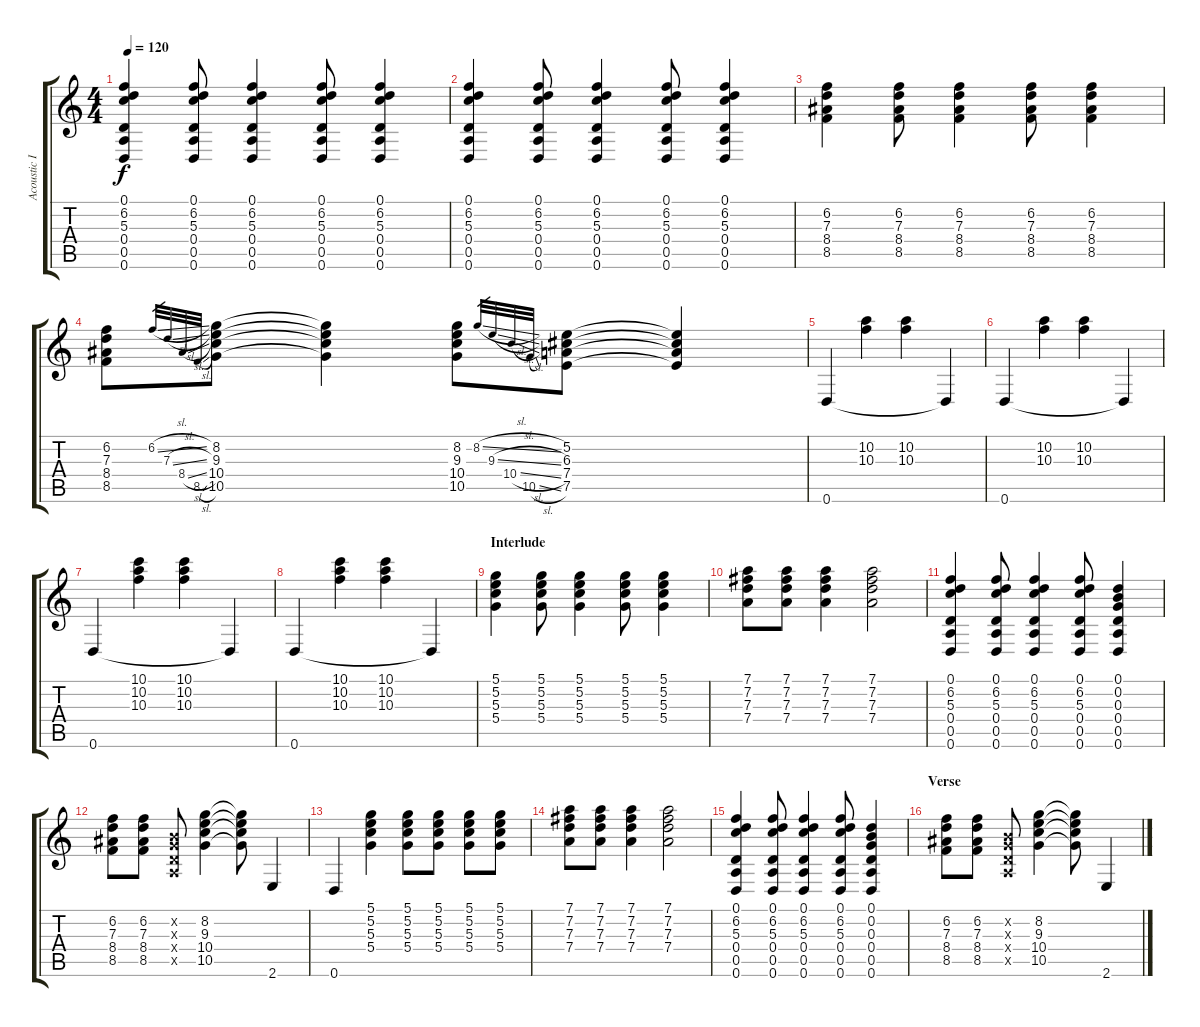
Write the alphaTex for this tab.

\track ("Acoustic I" "Acoustic I") {instrument acousticguitarnylon}
\staff {score tabs}
\tuning (D4 B3 G3 D3 A2 D2) {hide}
\ts (4 4)
\tempo 120
\clef g2
\ks c
(0.1 6.2 5.3 0.4 0.5 0.6).4{dy f} (0.1 6.2 5.3 0.4 0.5 0.6).8 (0.1 6.2 5.3 0.4 0.5 0.6).4 (0.1 6.2 5.3 0.4 0.5 0.6).8 (0.1 6.2 5.3 0.4 0.5 0.6).4 |
(0.1 6.2 5.3 0.4 0.5 0.6).4 (0.1 6.2 5.3 0.4 0.5 0.6).8 (0.1 6.2 5.3 0.4 0.5 0.6).4 (0.1 6.2 5.3 0.4 0.5 0.6).8 (0.1 6.2 5.3 0.4 0.5 0.6).4 |
(6.2 7.3 8.4 8.5).4 (6.2 7.3 8.4 8.5).8 (6.2 7.3 8.4 8.5).4 (6.2 7.3 8.4 8.5).8 (6.2 7.3 8.4 8.5).4 |
(6.2 7.3 8.4 8.5).8 6.2{sl}.32{gr} 7.3{sl}.32{gr} 8.4{sl}.32{gr} 8.5{sl}.32{gr} (8.2 9.3 10.4 10.5).8 (8.2{t} 9.3{t} 10.4{t} 10.5{t}).4 (8.2 9.3 10.4 10.5).8 8.2{sl}.32{gr} 9.3{sl}.32{gr} 10.4{sl}.32{gr} 10.5{sl}.32{gr} (5.2 6.3 7.4 7.5).8 (5.2{t} 6.3{t} 7.4{t} 7.5{t}).4 |
0.6.4 (10.2 10.3).4 (10.2 10.3).4 0.6{t}.4 |
0.6.4 (10.2 10.3).4 (10.2 10.3).4 0.6{t}.4 |
0.6.4 (10.1 10.2 10.3).4 (10.1 10.2 10.3).4 0.6{t}.4 |
0.6.4 (10.1 10.2 10.3).4 (10.1 10.2 10.3).4 0.6{t}.4 |
\section ("" "Interlude")
(5.1 5.2 5.3 5.4).4 (5.1 5.2 5.3 5.4).8 (5.1 5.2 5.3 5.4).4 (5.1 5.2 5.3 5.4).8 (5.1 5.2 5.3 5.4).4 |
(7.1 7.2 7.3 7.4).8 (7.1 7.2 7.3 7.4).8 (7.1 7.2 7.3 7.4).4 (7.1 7.2 7.3 7.4).2 |
(0.1 6.2 5.3 0.4 0.5 0.6).4 (0.1 6.2 5.3 0.4 0.5 0.6).8 (0.1 6.2 5.3 0.4 0.5 0.6).4 (0.1 6.2 5.3 0.4 0.5 0.6).8 (0.1 0.2 0.3 0.4 0.5 0.6).4 |
(6.2 7.3 8.4 8.5).8 (6.2 7.3 8.4 8.5).8 (0.2{x} 0.3{x} 0.4{x} 0.5{x}).8 (8.2 9.3 10.4 10.5).4 (8.2{t} 9.3{t} 10.4{t} 10.5{t}).8 2.6.4 |
0.6.4 (5.1 5.2 5.3 5.4).4 (5.1 5.2 5.3 5.4).8 (5.1 5.2 5.3 5.4).8 (5.1 5.2 5.3 5.4).8 (5.1 5.2 5.3 5.4).8 |
(7.1 7.2 7.3 7.4).8 (7.1 7.2 7.3 7.4).8 (7.1 7.2 7.3 7.4).4 (7.1 7.2 7.3 7.4).2 |
(0.1 6.2 5.3 0.4 0.5 0.6).4 (0.1 6.2 5.3 0.4 0.5 0.6).8 (0.1 6.2 5.3 0.4 0.5 0.6).4 (0.1 6.2 5.3 0.4 0.5 0.6).8 (0.1 0.2 0.3 0.4 0.5 0.6).4 |
\section ("" "Verse")
(6.2 7.3 8.4 8.5).8 (6.2 7.3 8.4 8.5).8 (0.2{x} 0.3{x} 0.4{x} 0.5{x}).8 (8.2 9.3 10.4 10.5).4 (8.2{t} 9.3{t} 10.4{t} 10.5{t}).8 2.6.4
